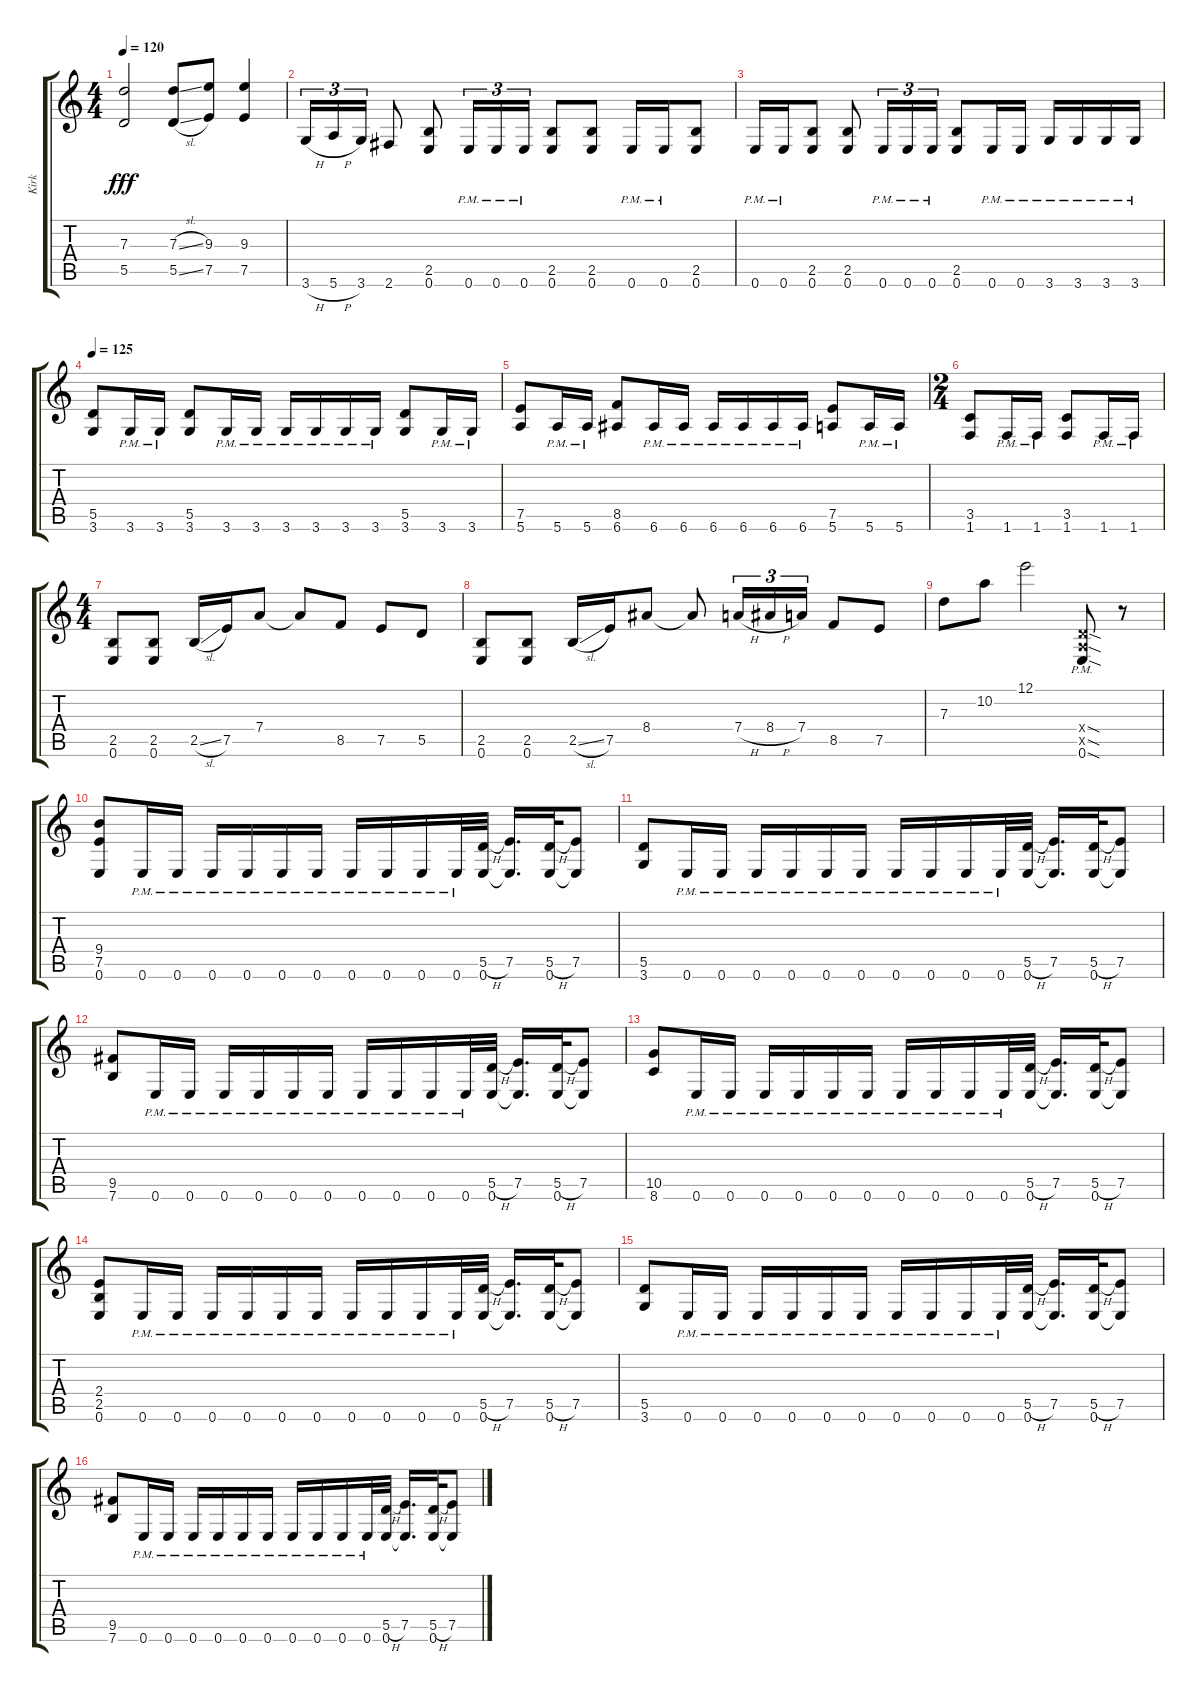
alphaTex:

\track ("Kirk" "Kirk") {instrument distortionguitar}
\staff {score tabs}
\tuning (E4 B3 G3 D3 A2 E2) {hide}
\ts (4 4)
\tempo 120
\clef g2
\ks c
(7.3 5.5).2{dy fff} (7.3{sl} 5.5{sl}).8 (9.3 7.5).8 (9.3 7.5).4 |
3.6{h}.16{tu (3 2)} 5.6{h}.16{tu (3 2)} 3.6.16{tu (3 2)} 2.6.8 (2.5 0.6).8 0.6{pm}.16{tu (3 2)} 0.6{pm}.16{tu (3 2)} 0.6{pm}.16{tu (3 2)} (2.5 0.6).8 (2.5 0.6).8 0.6{pm}.16 0.6{pm}.16 (2.5 0.6).8 |
0.6{pm}.16 0.6{pm}.16 (2.5 0.6).8 (2.5 0.6).8 0.6{pm}.16{tu (3 2)} 0.6{pm}.16{tu (3 2)} 0.6{pm}.16{tu (3 2)} (2.5 0.6).8 0.6{pm}.16 0.6{pm}.16 3.6{pm}.16 3.6{pm}.16 3.6{pm}.16 3.6{pm}.16 |
\tempo 125
(5.5 3.6).8 3.6{pm}.16 3.6{pm}.16 (5.5 3.6).8 3.6{pm}.16 3.6{pm}.16 3.6{pm}.16 3.6{pm}.16 3.6{pm}.16 3.6{pm}.16 (5.5 3.6).8 3.6{pm}.16 3.6{pm}.16 |
(7.5 5.6).8 5.6{pm}.16 5.6{pm}.16 (8.5 6.6).8 6.6{pm}.16 6.6{pm}.16 6.6{pm}.16 6.6{pm}.16 6.6{pm}.16 6.6{pm}.16 (7.5 5.6).8 5.6{pm}.16 5.6{pm}.16 |
\ts (2 4)
(3.5 1.6).8 1.6{pm}.16 1.6{pm}.16 (3.5 1.6).8 1.6{pm}.16 1.6{pm}.16 |
\ts (4 4)
(2.5 0.6).8 (2.5 0.6).8 2.5{sl}.16 7.5.16 7.4.8 7.4{t}.8 8.5.8 7.5.8 5.5.8 |
(2.5 0.6).8 (2.5 0.6).8 2.5{sl}.16 7.5.16 8.4.8 8.4{t}.8 7.4{h}.16{tu (3 2)} 8.4{h}.16{tu (3 2)} 7.4.16{tu (3 2)} 8.5.8 7.5.8 |
7.3.8 10.2.8 12.1.2 (0.4{sod x} 0.5{sod x} 0.6{sod pm}).8 r.8 |
(9.4 7.5 0.6).8 0.6{pm}.16 0.6{pm}.16 0.6{pm}.16 0.6{pm}.16 0.6{pm}.16 0.6{pm}.16 0.6{pm}.16 0.6{pm}.16 0.6{pm}.16 0.6{pm}.32 (5.5{h} 0.6).32 (7.5 0.6{t}).16{d} (5.5{h} 0.6).32 (7.5 0.6{t}).8 |
(5.5 3.6).8 0.6{pm}.16 0.6{pm}.16 0.6{pm}.16 0.6{pm}.16 0.6{pm}.16 0.6{pm}.16 0.6{pm}.16 0.6{pm}.16 0.6{pm}.16 0.6{pm}.32 (5.5{h} 0.6).32 (7.5 0.6{t}).16{d} (5.5{h} 0.6).32 (7.5 0.6{t}).8 |
(9.5 7.6).8 0.6{pm}.16 0.6{pm}.16 0.6{pm}.16 0.6{pm}.16 0.6{pm}.16 0.6{pm}.16 0.6{pm}.16 0.6{pm}.16 0.6{pm}.16 0.6{pm}.32 (5.5{h} 0.6).32 (7.5 0.6{t}).16{d} (5.5{h} 0.6).32 (7.5 0.6{t}).8 |
(10.5 8.6).8 0.6{pm}.16 0.6{pm}.16 0.6{pm}.16 0.6{pm}.16 0.6{pm}.16 0.6{pm}.16 0.6{pm}.16 0.6{pm}.16 0.6{pm}.16 0.6{pm}.32 (5.5{h} 0.6).32 (7.5 0.6{t}).16{d} (5.5{h} 0.6).32 (7.5 0.6{t}).8 |
(2.4 2.5 0.6).8 0.6{pm}.16 0.6{pm}.16 0.6{pm}.16 0.6{pm}.16 0.6{pm}.16 0.6{pm}.16 0.6{pm}.16 0.6{pm}.16 0.6{pm}.16 0.6{pm}.32 (5.5{h} 0.6).32 (7.5 0.6{t}).16{d} (5.5{h} 0.6).32 (7.5 0.6{t}).8 |
(5.5 3.6).8 0.6{pm}.16 0.6{pm}.16 0.6{pm}.16 0.6{pm}.16 0.6{pm}.16 0.6{pm}.16 0.6{pm}.16 0.6{pm}.16 0.6{pm}.16 0.6{pm}.32 (5.5{h} 0.6).32 (7.5 0.6{t}).16{d} (5.5{h} 0.6).32 (7.5 0.6{t}).8 |
(9.5 7.6).8 0.6{pm}.16 0.6{pm}.16 0.6{pm}.16 0.6{pm}.16 0.6{pm}.16 0.6{pm}.16 0.6{pm}.16 0.6{pm}.16 0.6{pm}.16 0.6{pm}.32 (5.5{h} 0.6).32 (7.5 0.6{t}).16{d} (5.5{h} 0.6).32 (7.5 0.6{t}).8
